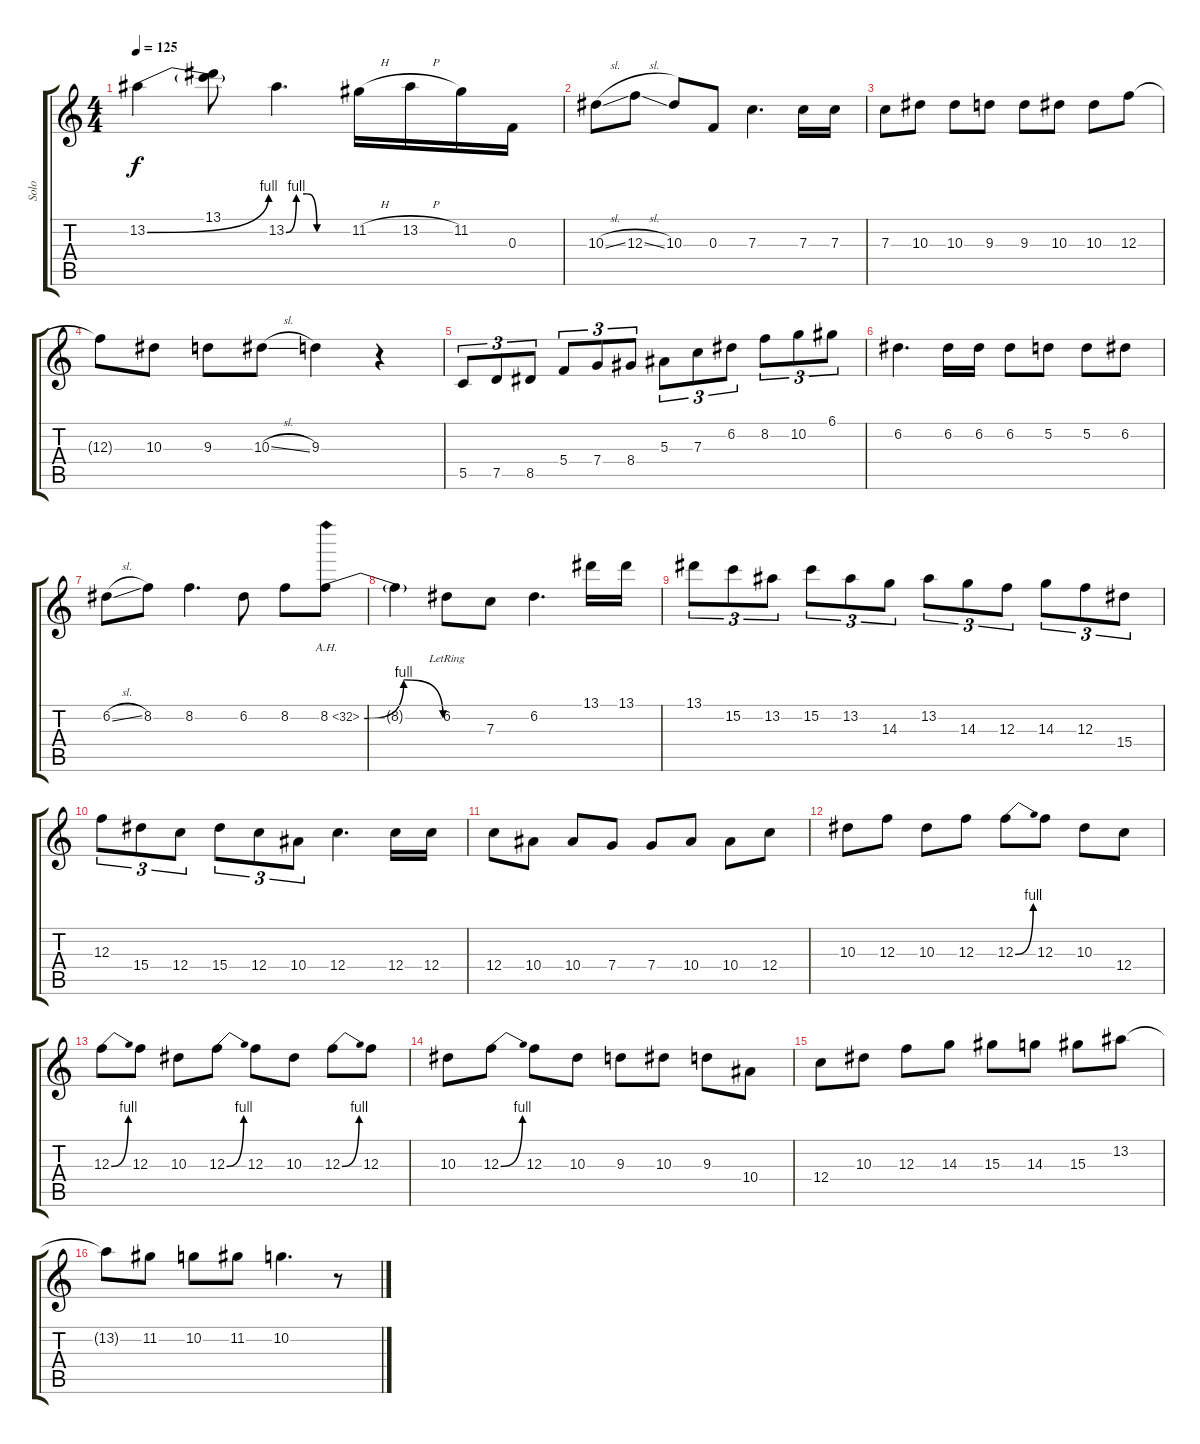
\track ("Solo" "Solo") {instrument distortionguitar}
\staff {score tabs}
\tuning (D4 A3 F3 C3 G2 C2) {hide}
\ts (4 4)
\tempo 125
\clef g2
\ks c
13.2{be (bend 0 0 60 4)}.4{dy f} (13.1 13.2{t}).8 13.2{be (custom 0 0 10 4 20 4 30 0 60 0)}.4{d} 11.2{h}.16 13.2{h}.16 11.2.16 0.3.16 |
10.3{sl}.8 12.3{sl}.8 10.3.8 0.3.8 7.3.4{d} 7.3.16 7.3.16 |
7.3.8 10.3.8 10.3.8 9.3.8 9.3.8 10.3.8 10.3.8 12.3.8 |
12.3{t}.8 10.3.8 9.3.8 10.3{sl}.8 9.3.4 r.4 |
5.5.8{tu (3 2)} 7.5.8{tu (3 2)} 8.5.8{tu (3 2)} 5.4.8{tu (3 2)} 7.4.8{tu (3 2)} 8.4.8{tu (3 2)} 5.3.8{tu (3 2)} 7.3.8{tu (3 2)} 6.2.8{tu (3 2)} 8.2.8{tu (3 2)} 10.2.8{tu (3 2)} 6.1.8{tu (3 2)} |
6.2.4{d} 6.2.16 6.2.16 6.2.8 5.2.8 5.2.8 6.2.8 |
6.2{sl}.8 8.2.8 8.2.4{d} 6.2.8 8.2.8 8.2{be (bendrelease 0 0 23 4 23 4 60 0) ah 24}.8 |
8.2{t}.4 6.2{lr}.8 7.3.8 6.2.4{d} 13.1.16 13.1.16 |
13.1.8{tu (3 2)} 15.2.8{tu (3 2)} 13.2.8{tu (3 2)} 15.2.8{tu (3 2)} 13.2.8{tu (3 2)} 14.3.8{tu (3 2)} 13.2.8{tu (3 2)} 14.3.8{tu (3 2)} 12.3.8{tu (3 2)} 14.3.8{tu (3 2)} 12.3.8{tu (3 2)} 15.4.8{tu (3 2)} |
12.3.8{tu (3 2)} 15.4.8{tu (3 2)} 12.4.8{tu (3 2)} 15.4.8{tu (3 2)} 12.4.8{tu (3 2)} 10.4.8{tu (3 2)} 12.4.4{d} 12.4.16 12.4.16 |
12.4.8 10.4.8 10.4.8 7.4.8 7.4.8 10.4.8 10.4.8 12.4.8 |
10.3.8 12.3.8 10.3.8 12.3.8 12.3{be (bend 0 0 60 4)}.8 12.3.8 10.3.8 12.4.8 |
12.3{be (bend 0 0 60 4)}.8 12.3.8 10.3.8 12.3{be (bend 0 0 60 4)}.8 12.3.8 10.3.8 12.3{be (bend 0 0 60 4)}.8 12.3.8 |
10.3.8 12.3{be (bend 0 0 60 4)}.8 12.3.8 10.3.8 9.3.8 10.3.8 9.3.8 10.4.8 |
12.4.8 10.3.8 12.3.8 14.3.8 15.3.8 14.3.8 15.3.8 13.2.8 |
13.2{t}.8 11.2.8 10.2.8 11.2.8 10.2.4{d} r.8
